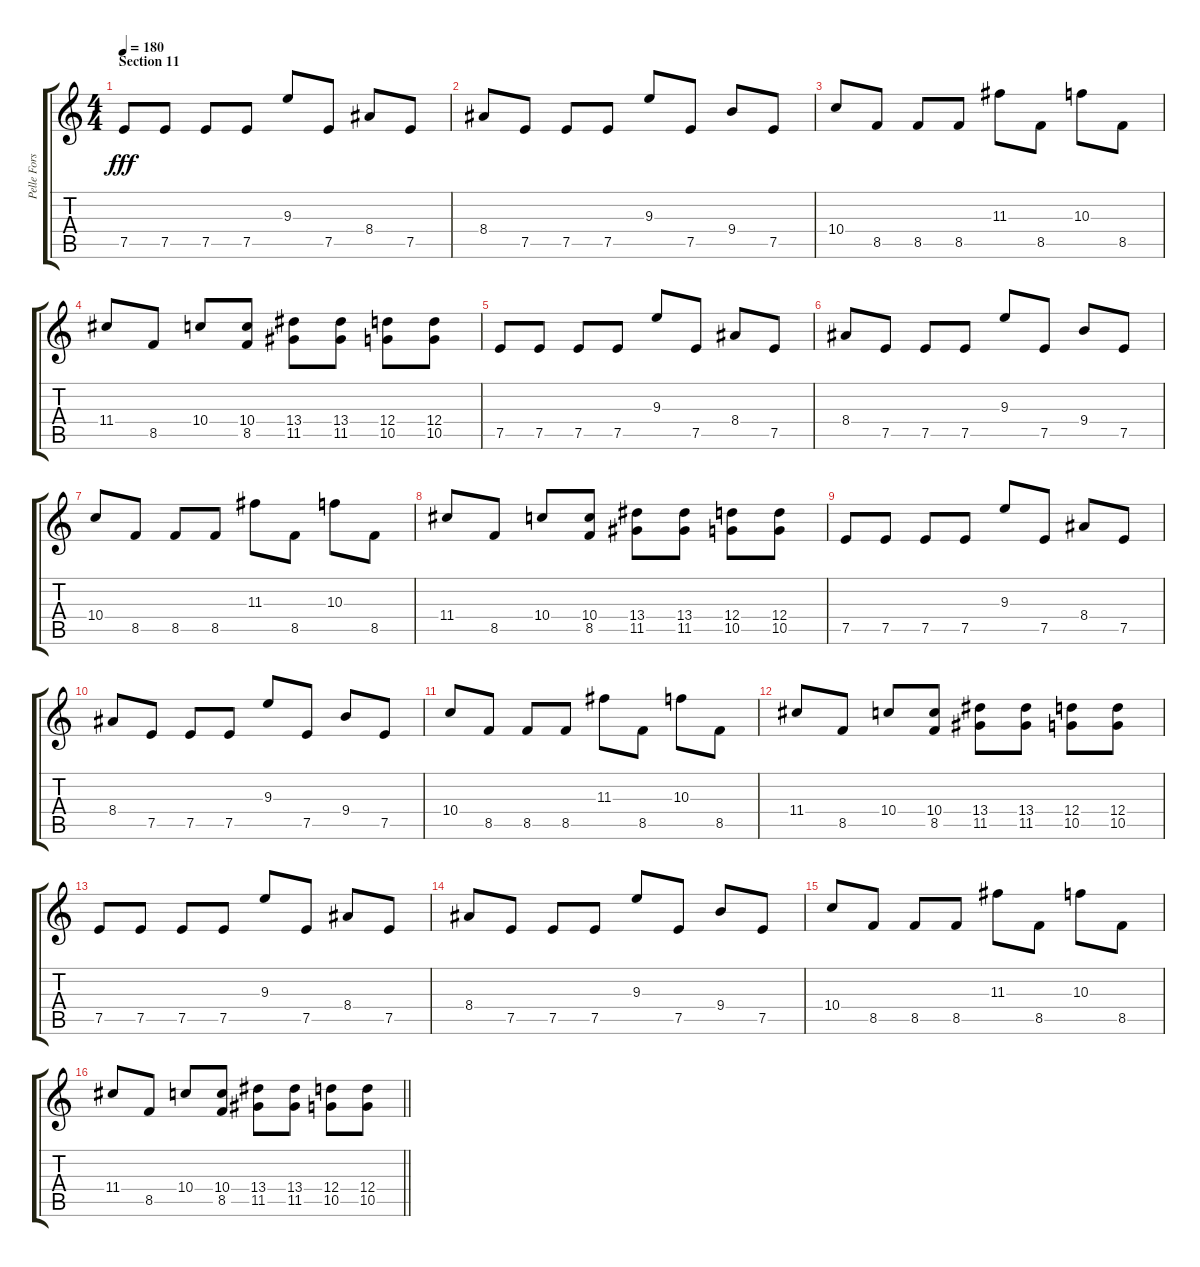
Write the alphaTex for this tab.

\track ("Pelle Forsberg" "Pelle Fors") {instrument distortionguitar}
\staff {score tabs}
\tuning (E4 B3 G3 D3 A2 E2) {hide}
\ts (4 4)
\section ("" "Section 11")
\tempo 180
\clef g2
\ks c
7.5.8{dy fff instrument distortionguitar} 7.5.8 7.5.8 7.5.8 9.3.8 7.5.8 8.4.8 7.5.8 |
8.4.8 7.5.8 7.5.8 7.5.8 9.3.8 7.5.8 9.4.8 7.5.8 |
10.4.8 8.5.8 8.5.8 8.5.8 11.3.8 8.5.8 10.3.8 8.5.8 |
11.4.8 8.5.8 10.4.8 (10.4 8.5).8 (13.4 11.5).8 (13.4 11.5).8 (12.4 10.5).8 (12.4 10.5).8 |
7.5.8 7.5.8 7.5.8 7.5.8 9.3.8 7.5.8 8.4.8 7.5.8 |
8.4.8 7.5.8 7.5.8 7.5.8 9.3.8 7.5.8 9.4.8 7.5.8 |
10.4.8 8.5.8 8.5.8 8.5.8 11.3.8 8.5.8 10.3.8 8.5.8 |
11.4.8 8.5.8 10.4.8 (10.4 8.5).8 (13.4 11.5).8 (13.4 11.5).8 (12.4 10.5).8 (12.4 10.5).8 |
7.5.8 7.5.8 7.5.8 7.5.8 9.3.8 7.5.8 8.4.8 7.5.8 |
8.4.8 7.5.8 7.5.8 7.5.8 9.3.8 7.5.8 9.4.8 7.5.8 |
10.4.8 8.5.8 8.5.8 8.5.8 11.3.8 8.5.8 10.3.8 8.5.8 |
11.4.8 8.5.8 10.4.8 (10.4 8.5).8 (13.4 11.5).8 (13.4 11.5).8 (12.4 10.5).8 (12.4 10.5).8 |
7.5.8 7.5.8 7.5.8 7.5.8 9.3.8 7.5.8 8.4.8 7.5.8 |
8.4.8 7.5.8 7.5.8 7.5.8 9.3.8 7.5.8 9.4.8 7.5.8 |
10.4.8 8.5.8 8.5.8 8.5.8 11.3.8 8.5.8 10.3.8 8.5.8 |
\barLineRight lightlight
11.4.8 8.5.8 10.4.8 (10.4 8.5).8 (13.4 11.5).8 (13.4 11.5).8 (12.4 10.5).8 (12.4 10.5).8
